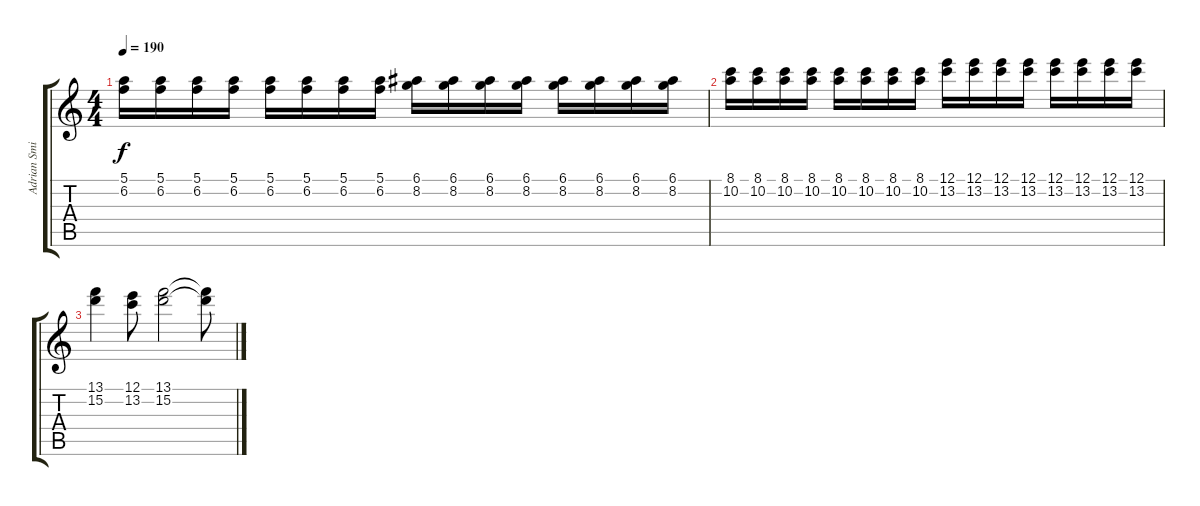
\track ("Adrian Smith" "Adrian Smi") {instrument distortionguitar}
\staff {score tabs}
\tuning (E4 B3 G3 D3 A2 D2) {hide}
\ts (4 4)
\tempo 190
\clef g2
\ks c
(5.1 6.2).16{dy f} (5.1 6.2).16 (5.1 6.2).16 (5.1 6.2).16 (5.1 6.2).16 (5.1 6.2).16 (5.1 6.2).16 (5.1 6.2).16 (6.1 8.2).16 (6.1 8.2).16 (6.1 8.2).16 (6.1 8.2).16 (6.1 8.2).16 (6.1 8.2).16 (6.1 8.2).16 (6.1 8.2).16 |
(8.1 10.2).16 (8.1 10.2).16 (8.1 10.2).16 (8.1 10.2).16 (8.1 10.2).16 (8.1 10.2).16 (8.1 10.2).16 (8.1 10.2).16 (12.1 13.2).16 (12.1 13.2).16 (12.1 13.2).16 (12.1 13.2).16 (12.1 13.2).16 (12.1 13.2).16 (12.1 13.2).16 (12.1 13.2).16 |
(13.1 15.2).4 (12.1 13.2).8 (13.1 15.2).2 (13.1{t} 15.2{t}).8
